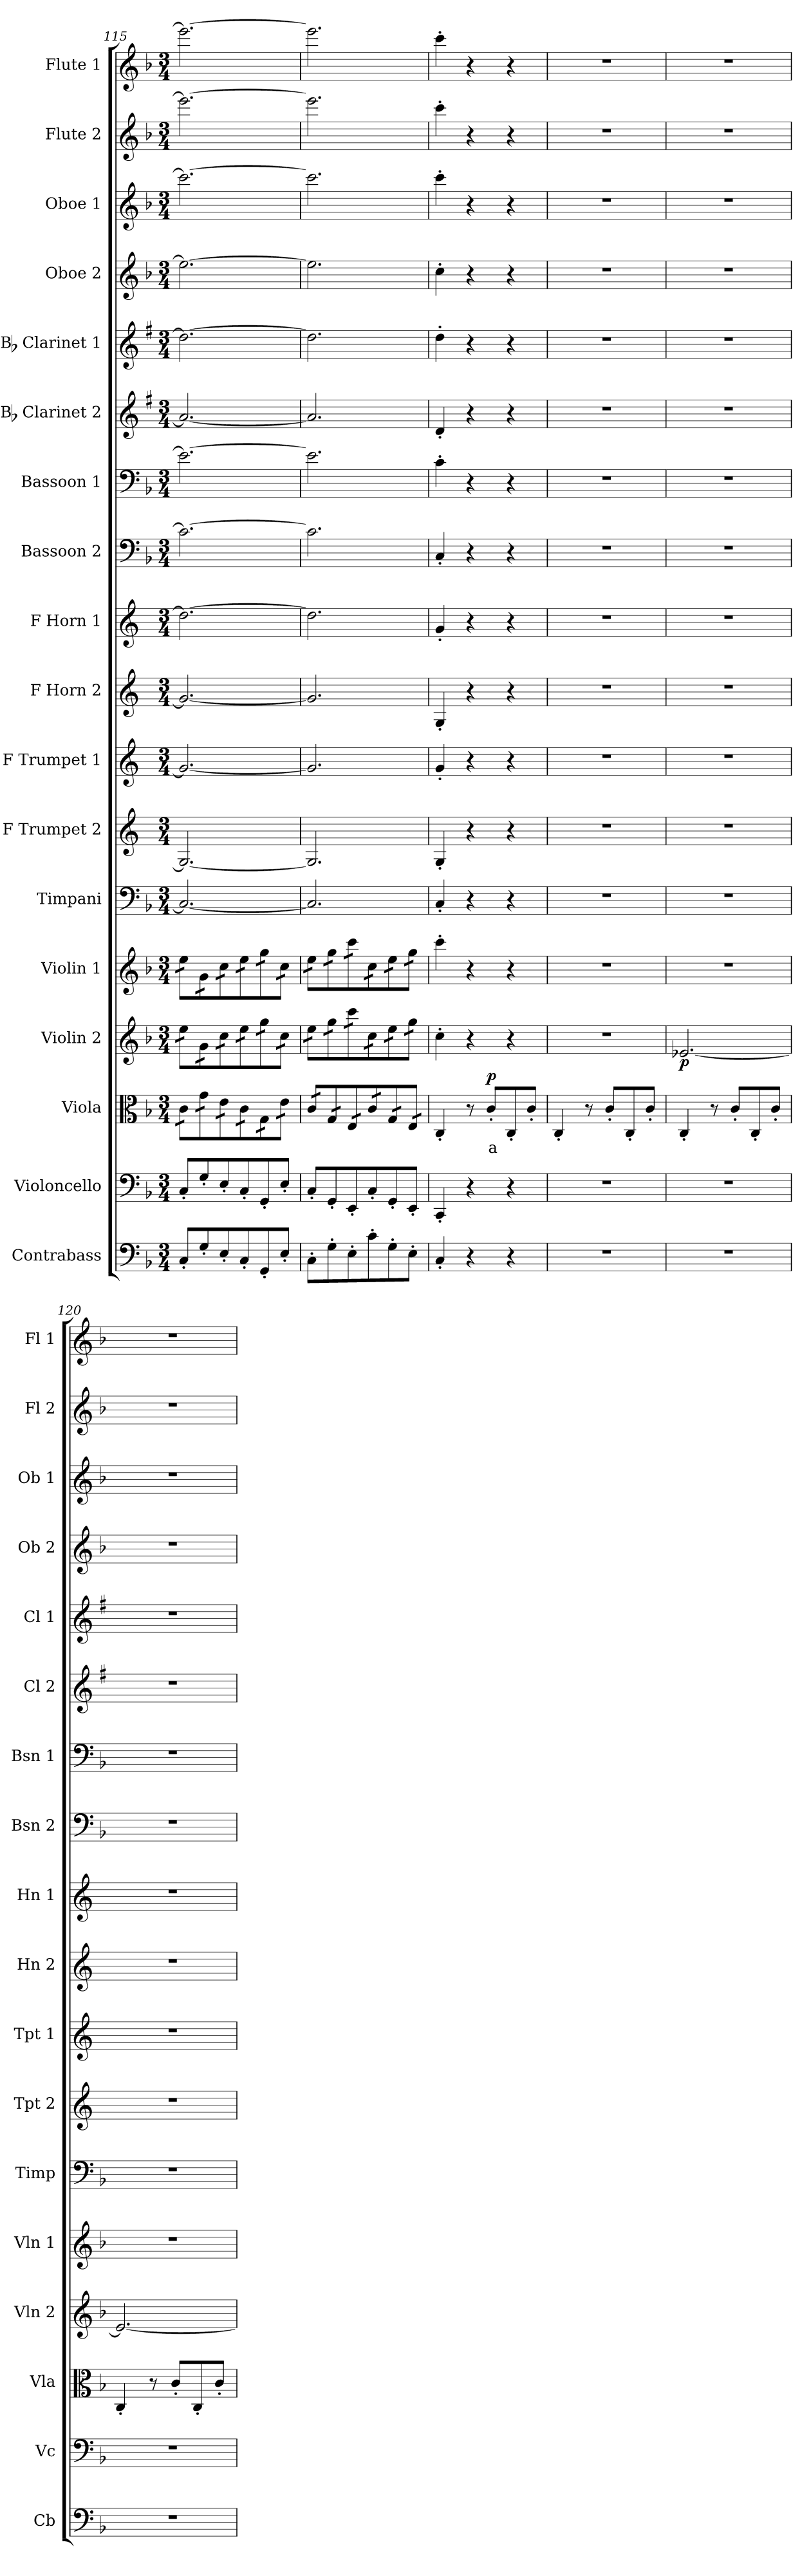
**kern	**kern	**kern	**text	**dynam	**kern	**dynam	**kern	**kern	**kern	**kern	**kern	**kern	**kern	**kern	**kern	**kern	**kern	**kern	**kern	**kern
*part18	*part17	*part16	*part16	*part16	*part15	*part15	*part14	*part13	*part12	*part11	*part10	*part9	*part8	*part7	*part6	*part5	*part4	*part3	*part2	*part1
*staff18	*staff17	*staff16	*staff16	*staff16	*staff15	*staff15	*staff14	*staff13	*staff12	*staff11	*staff10	*staff9	*staff8	*staff7	*staff6	*staff5	*staff4	*staff3	*staff2	*staff1
*I"Contrabass	*I"Violoncello	*I"Viola	*	*	*I"Violin 2	*	*I"Violin 1	*I"Timpani	*I"F Trumpet 2	*I"F Trumpet 1	*I"F Horn 2	*I"F Horn 1	*I"Bassoon 2	*I"Bassoon 1	*I"Bb Clarinet 2	*I"Bb Clarinet 1	*I"Oboe 2	*I"Oboe 1	*I"Flute 2	*I"Flute 1
*I'Cb	*I'Vc	*I'Vla	*	*	*I'Vln 2	*	*I'Vln 1	*I'Timp	*I'Tpt 2	*I'Tpt 1	*I'Hn 2	*I'Hn 1	*I'Bsn 2	*I'Bsn 1	*I'Cl 2	*I'Cl 1	*I'Ob 2	*I'Ob 1	*I'Fl 2	*I'Fl 1
*clefF4	*clefF4	*clefC3	*	*	*clefG2	*	*clefG2	*clefF4	*clefG2	*clefG2	*clefG2	*clefG2	*clefF4	*clefF4	*clefG2	*clefG2	*clefG2	*clefG2	*clefG2	*clefG2
*ITrd7c12	*	*	*	*	*	*	*	*	*ITrd-3c-5	*ITrd-3c-5	*ITrd4c7	*ITrd4c7	*	*	*ITrd1c2	*ITrd1c2	*	*	*	*
*k[b-]	*k[b-]	*k[b-]	*	*	*k[b-]	*	*k[b-]	*k[b-]	*k[b-]	*k[b-]	*k[b-]	*k[b-]	*k[b-]	*k[b-]	*k[b-]	*k[b-]	*k[b-]	*k[b-]	*k[b-]	*k[b-]
*M3/4	*M3/4	*M3/4	*	*	*M3/4	*	*M3/4	*M3/4	*M3/4	*M3/4	*M3/4	*M3/4	*M3/4	*M3/4	*M3/4	*M3/4	*M3/4	*M3/4	*M3/4	*M3/4
=115	=115	=115	=115	=115	=115	=115	=115	=115	=115	=115	=115	=115	=115	=115	=115	=115	=115	=115	=115	=115
*	*	*tremolo	*	*	*	*	*	*	*	*	*	*	*	*	*	*	*	*	*	*
*	*	*	*	*	*tremolo	*	*	*	*	*	*	*	*	*	*	*	*	*	*	*
*	*	*	*	*	*	*	*tremolo	*	*	*	*	*	*	*	*	*	*	*	*	*
8CC'/L	8C'/L	16c\LL	.	.	16ee\LL	.	16ee\LL	2.C/_	2.c/_	2.cc/_	2.c/_	2.g\_	2.c\_	2.e\_	2.g/_	2.cc\_	2.ee\_	2.ccc\_	2.eee\_	2.eee\_
.	.	16c\	.	.	16ee\	.	16ee\	.	.	.	.	.	.	.	.	.	.	.	.	.
8GG'/	8G'/	16g\	.	.	16g\	.	16g\	.	.	.	.	.	.	.	.	.	.	.	.	.
.	.	16g\	.	.	16g\	.	16g\	.	.	.	.	.	.	.	.	.	.	.	.	.
8EE'/	8E'/	16e\	.	.	16cc\	.	16cc\	.	.	.	.	.	.	.	.	.	.	.	.	.
.	.	16e\	.	.	16cc\	.	16cc\	.	.	.	.	.	.	.	.	.	.	.	.	.
8CC'/	8C'/	16c\	.	.	16ee\	.	16ee\	.	.	.	.	.	.	.	.	.	.	.	.	.
.	.	16c\	.	.	16ee\	.	16ee\	.	.	.	.	.	.	.	.	.	.	.	.	.
8GGG'/	8GG'/	16G\	.	.	16gg\	.	16gg\	.	.	.	.	.	.	.	.	.	.	.	.	.
.	.	16G\	.	.	16gg\	.	16gg\	.	.	.	.	.	.	.	.	.	.	.	.	.
8EE'/J	8E'/J	16e\	.	.	16cc\	.	16cc\	.	.	.	.	.	.	.	.	.	.	.	.	.
.	.	16e\JJ	.	.	16cc\JJ	.	16cc\JJ	.	.	.	.	.	.	.	.	.	.	.	.	.
=116	=116	=116	=116	=116	=116	=116	=116	=116	=116	=116	=116	=116	=116	=116	=116	=116	=116	=116	=116	=116
8CC'\L	8C'/L	16c/LL	.	.	16ee\LL	.	16ee\LL	2.C/]	2.c/]	2.cc/]	2.c/]	2.g\]	2.c\]	2.e\]	2.g/]	2.cc\]	2.ee\]	2.ccc\]	2.eee\]	2.eee\]
.	.	16c/	.	.	16ee\	.	16ee\	.	.	.	.	.	.	.	.	.	.	.	.	.
8GG'\	8GG'/	16G/	.	.	16gg\	.	16gg\	.	.	.	.	.	.	.	.	.	.	.	.	.
.	.	16G/	.	.	16gg\	.	16gg\	.	.	.	.	.	.	.	.	.	.	.	.	.
8EE'\	8EE'/	16E/	.	.	16ccc\	.	16ccc\	.	.	.	.	.	.	.	.	.	.	.	.	.
.	.	16E/	.	.	16ccc\	.	16ccc\	.	.	.	.	.	.	.	.	.	.	.	.	.
8C'\	8C'/	16c/	.	.	16cc\	.	16cc\	.	.	.	.	.	.	.	.	.	.	.	.	.
.	.	16c/	.	.	16cc\	.	16cc\	.	.	.	.	.	.	.	.	.	.	.	.	.
8GG'\	8GG'/	16G/	.	.	16ee\	.	16ee\	.	.	.	.	.	.	.	.	.	.	.	.	.
.	.	16G/	.	.	16ee\	.	16ee\	.	.	.	.	.	.	.	.	.	.	.	.	.
8EE'\J	8EE'/J	16E/	.	.	16gg\	.	16gg\	.	.	.	.	.	.	.	.	.	.	.	.	.
.	.	16E/JJ	.	.	16gg\JJ	.	16gg\JJ	.	.	.	.	.	.	.	.	.	.	.	.	.
*	*	*	*	*	*	*	*Xtremolo	*	*	*	*	*	*	*	*	*	*	*	*	*
*	*	*	*	*	*Xtremolo	*	*	*	*	*	*	*	*	*	*	*	*	*	*	*
*	*	*Xtremolo	*	*	*	*	*	*	*	*	*	*	*	*	*	*	*	*	*	*
=117	=117	=117	=117	=117	=117	=117	=117	=117	=117	=117	=117	=117	=117	=117	=117	=117	=117	=117	=117	=117
4CC'/	4CC'/	4C'/	.	.	4cc'\	.	4ccc'\	4C'/	4c'/	4cc'/	4C'/	4c'/	4C'/	4c'\	4c'/	4cc'\	4cc'\	4ccc'\	4ccc'\	4ccc'\
4r	4r	8r	.	.	4r	.	4r	4r	4r	4r	4r	4r	4r	4r	4r	4r	4r	4r	4r	4r
!	!	!	!LO:LY:b:color=#FF0000	!LO:DY:b	!	!	!	!	!	!	!	!	!	!	!	!	!	!	!	!
.	.	8c'/L	a	p	.	.	.	.	.	.	.	.	.	.	.	.	.	.	.	.
4r	4r	8C'/	.	.	4r	.	4r	4r	4r	4r	4r	4r	4r	4r	4r	4r	4r	4r	4r	4r
.	.	8c'/J	.	.	.	.	.	.	.	.	.	.	.	.	.	.	.	.	.	.
=118	=118	=118	=118	=118	=118	=118	=118	=118	=118	=118	=118	=118	=118	=118	=118	=118	=118	=118	=118	=118
2.r	2.r	4C'/	.	.	2.r	.	2.r	2.r	2.r	2.r	2.r	2.r	2.r	2.r	2.r	2.r	2.r	2.r	2.r	2.r
.	.	8r	.	.	.	.	.	.	.	.	.	.	.	.	.	.	.	.	.	.
.	.	8c'/L	.	.	.	.	.	.	.	.	.	.	.	.	.	.	.	.	.	.
.	.	8C'/	.	.	.	.	.	.	.	.	.	.	.	.	.	.	.	.	.	.
.	.	8c'/J	.	.	.	.	.	.	.	.	.	.	.	.	.	.	.	.	.	.
!!LO:PB:g=z
=119	=119	=119	=119	=119	=119	=119	=119	=119	=119	=119	=119	=119	=119	=119	=119	=119	=119	=119	=119	=119
!	!	!	!	!	!	!LO:DY:b	!	!	!	!	!	!	!	!	!	!	!	!	!	!
2.r	2.r	4C'/	.	.	[2.e-X/	p	2.r	2.r	2.r	2.r	2.r	2.r	2.r	2.r	2.r	2.r	2.r	2.r	2.r	2.r
.	.	8r	.	.	.	.	.	.	.	.	.	.	.	.	.	.	.	.	.	.
.	.	8c'/L	.	.	.	.	.	.	.	.	.	.	.	.	.	.	.	.	.	.
.	.	8C'/	.	.	.	.	.	.	.	.	.	.	.	.	.	.	.	.	.	.
.	.	8c'/J	.	.	.	.	.	.	.	.	.	.	.	.	.	.	.	.	.	.
=120	=120	=120	=120	=120	=120	=120	=120	=120	=120	=120	=120	=120	=120	=120	=120	=120	=120	=120	=120	=120
2.r	2.r	4C'/	.	.	2.e-/_	.	2.r	2.r	2.r	2.r	2.r	2.r	2.r	2.r	2.r	2.r	2.r	2.r	2.r	2.r
.	.	8r	.	.	.	.	.	.	.	.	.	.	.	.	.	.	.	.	.	.
.	.	8c'/L	.	.	.	.	.	.	.	.	.	.	.	.	.	.	.	.	.	.
.	.	8C'/	.	.	.	.	.	.	.	.	.	.	.	.	.	.	.	.	.	.
.	.	8c'/J	.	.	.	.	.	.	.	.	.	.	.	.	.	.	.	.	.	.
=	=	=	=	=	=	=	=	=	=	=	=	=	=	=	=	=	=	=	=	=
*-	*-	*-	*-	*-	*-	*-	*-	*-	*-	*-	*-	*-	*-	*-	*-	*-	*-	*-	*-	*-
